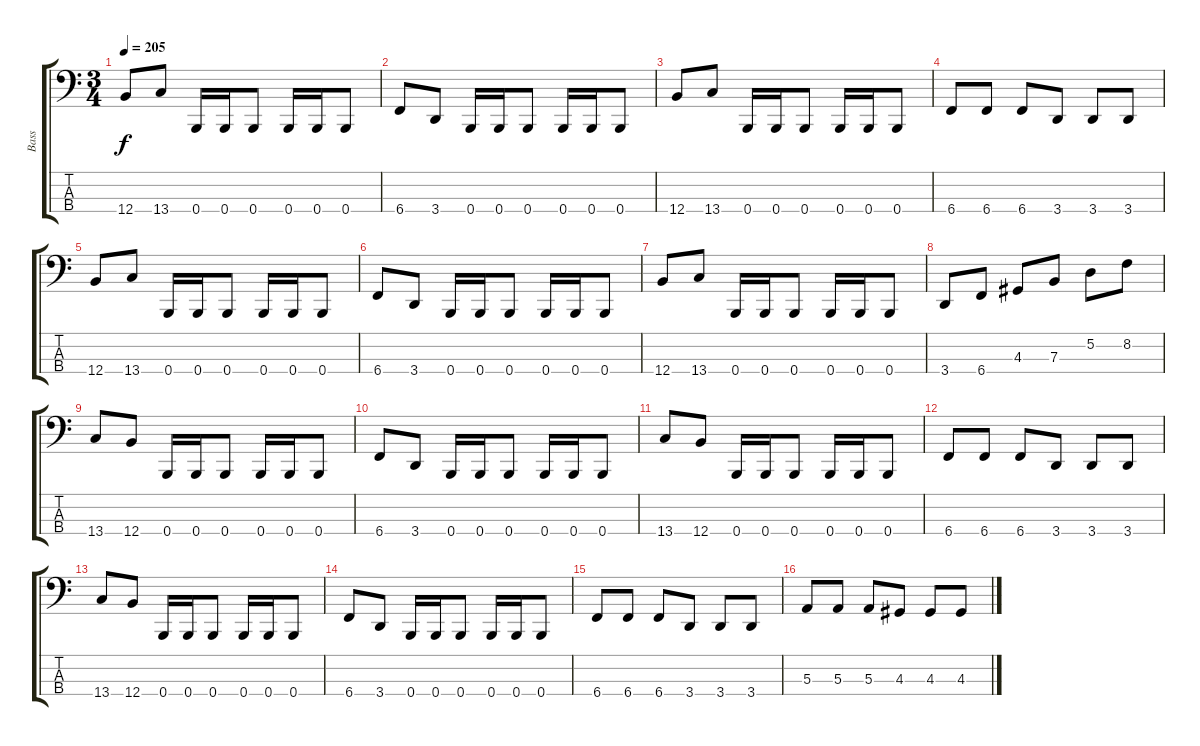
\track ("Bass" "Bass") {instrument electricbassfinger}
\staff {score tabs}
\tuning (D2 A1 E1 B0) {hide}
\ts (3 4)
\tempo 205
\clef f4
\ks c
12.4.8{dy f} 13.4.8 0.4.16 0.4.16 0.4.8 0.4.16 0.4.16 0.4.8 |
6.4.8 3.4.8 0.4.16 0.4.16 0.4.8 0.4.16 0.4.16 0.4.8 |
12.4.8 13.4.8 0.4.16 0.4.16 0.4.8 0.4.16 0.4.16 0.4.8 |
6.4.8 6.4.8 6.4.8 3.4.8 3.4.8 3.4.8 |
12.4.8 13.4.8 0.4.16 0.4.16 0.4.8 0.4.16 0.4.16 0.4.8 |
6.4.8 3.4.8 0.4.16 0.4.16 0.4.8 0.4.16 0.4.16 0.4.8 |
12.4.8 13.4.8 0.4.16 0.4.16 0.4.8 0.4.16 0.4.16 0.4.8 |
3.4.8 6.4.8 4.3.8 7.3.8 5.2.8 8.2.8 |
13.4.8 12.4.8 0.4.16 0.4.16 0.4.8 0.4.16 0.4.16 0.4.8 |
6.4.8 3.4.8 0.4.16 0.4.16 0.4.8 0.4.16 0.4.16 0.4.8 |
13.4.8 12.4.8 0.4.16 0.4.16 0.4.8 0.4.16 0.4.16 0.4.8 |
6.4.8 6.4.8 6.4.8 3.4.8 3.4.8 3.4.8 |
13.4.8 12.4.8 0.4.16 0.4.16 0.4.8 0.4.16 0.4.16 0.4.8 |
6.4.8 3.4.8 0.4.16 0.4.16 0.4.8 0.4.16 0.4.16 0.4.8 |
6.4.8 6.4.8 6.4.8 3.4.8 3.4.8 3.4.8 |
5.3.8 5.3.8 5.3.8 4.3.8 4.3.8 4.3.8
